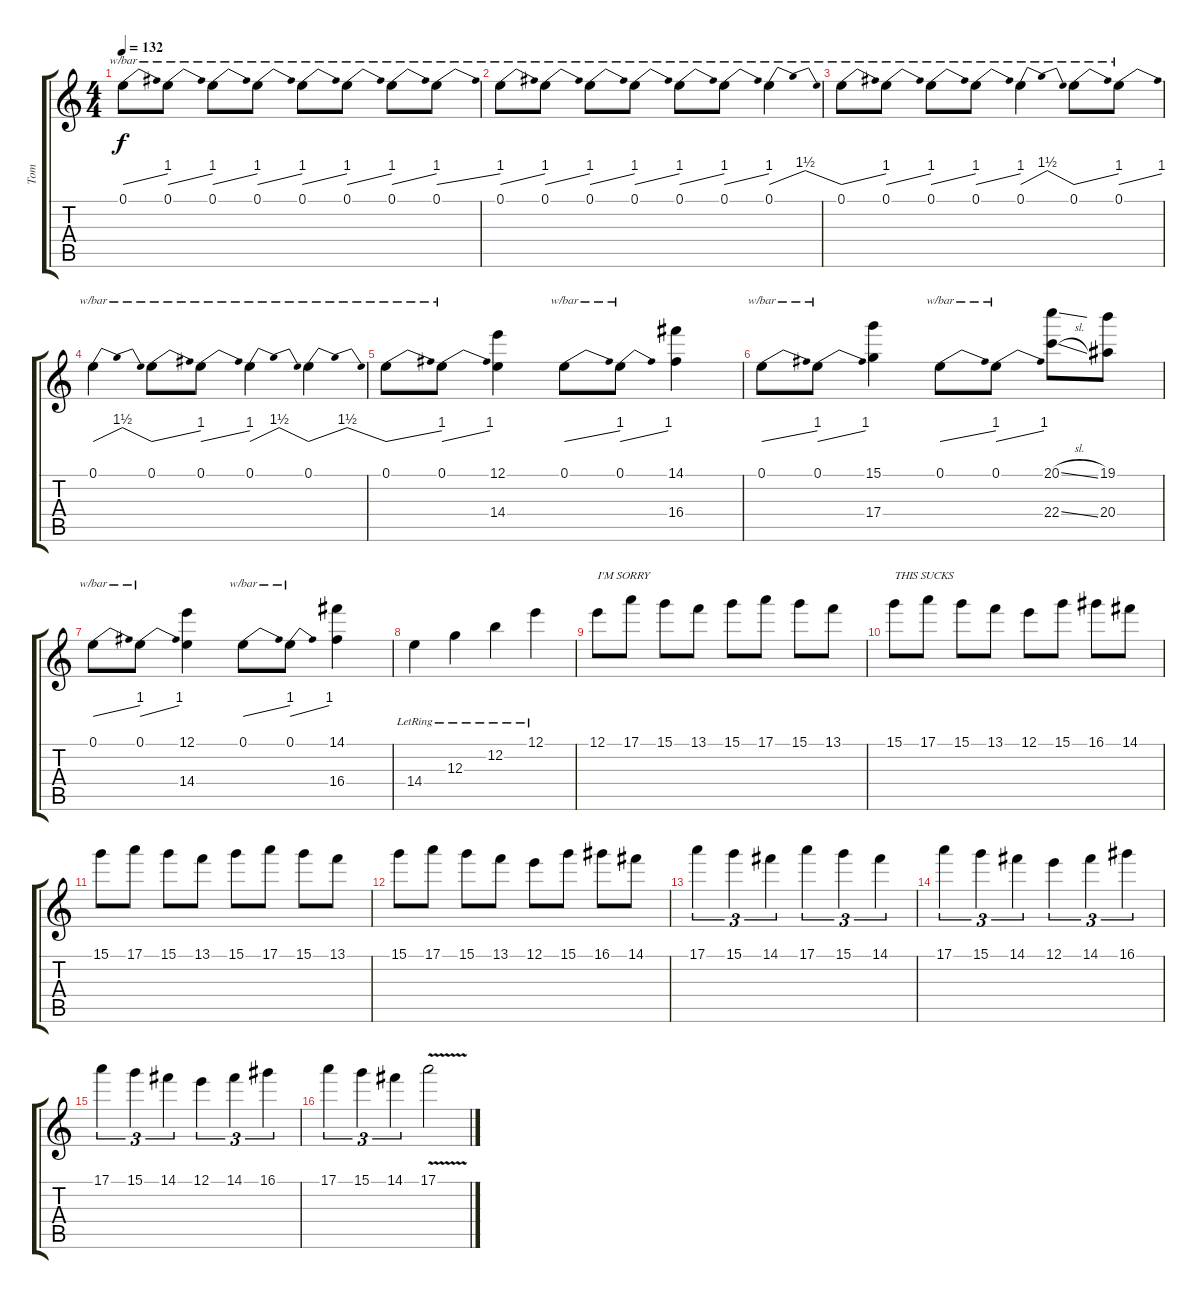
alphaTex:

\track ("Tom" "Tom") {instrument distortionguitar}
\staff {score tabs}
\tuning (E4 B3 G3 D3 A2 B1) {hide}
\ts (4 4)
\tempo 132
\clef g2
\ks c
0.1.8{tbe (dive default 0 0 60 4) dy f} 0.1.8{tbe (dive default 0 0 60 4)} 0.1.8{tbe (dive default 0 0 60 4)} 0.1.8{tbe (dive default 0 0 60 4)} 0.1.8{tbe (dive default 0 0 60 4)} 0.1.8{tbe (dive default 0 0 60 4)} 0.1.8{tbe (dive default 0 0 60 4)} 0.1.8{tbe (dive default 0 0 60 4)} |
0.1.8{tbe (dive default 0 0 60 4)} 0.1.8{tbe (dive default 0 0 60 4)} 0.1.8{tbe (dive default 0 0 60 4)} 0.1.8{tbe (dive default 0 0 60 4)} 0.1.8{tbe (dive default 0 0 60 4)} 0.1.8{tbe (dive default 0 0 60 4)} 0.1.4{tbe (dip default 0 0 30 6 60 0)} |
0.1.8{tbe (dive default 0 0 60 4)} 0.1.8{tbe (dive default 0 0 60 4)} 0.1.8{tbe (dive default 0 0 60 4)} 0.1.8{tbe (dive default 0 0 60 4)} 0.1.4{tbe (dip default 0 0 30 6 60 0)} 0.1.8{tbe (dive default 0 0 60 4)} 0.1.8{tbe (dive default 0 0 60 4)} |
0.1.4{tbe (dip default 0 0 30 6 60 0)} 0.1.8{tbe (dive default 0 0 60 4)} 0.1.8{tbe (dive default 0 0 60 4)} 0.1.4{tbe (dip default 0 0 30 6 60 0)} 0.1.4{tbe (dip default 0 0 30 6 60 0)} |
0.1.8{tbe (dive default 0 0 60 4)} 0.1.8{tbe (dive default 0 0 60 4)} (12.1 14.4).4 0.1.8{tbe (dive default 0 0 60 4)} 0.1.8{tbe (dive default 0 0 60 4)} (14.1 16.4).4 |
0.1.8{tbe (dive default 0 0 60 4)} 0.1.8{tbe (dive default 0 0 60 4)} (15.1 17.4).4 0.1.8{tbe (dive default 0 0 60 4)} 0.1.8{tbe (dive default 0 0 60 4)} (20.1{sl} 22.4{sl}).8 (19.1 20.4).8 |
0.1.8{tbe (dive default 0 0 60 4)} 0.1.8{tbe (dive default 0 0 60 4)} (12.1 14.4).4 0.1.8{tbe (dive default 0 0 60 4)} 0.1.8{tbe (dive default 0 0 60 4)} (14.1 16.4).4 |
14.4{lr}.4 12.3{lr}.4 12.2{lr}.4 12.1{lr}.4 |
12.1.8{txt "I'M SORRY"} 17.1.8 15.1.8 13.1.8 15.1.8 17.1.8 15.1.8 13.1.8 |
15.1.8{txt "THIS SUCKS"} 17.1.8 15.1.8 13.1.8 12.1.8 15.1.8 16.1.8 14.1.8 |
15.1.8 17.1.8 15.1.8 13.1.8 15.1.8 17.1.8 15.1.8 13.1.8 |
15.1.8 17.1.8 15.1.8 13.1.8 12.1.8 15.1.8 16.1.8 14.1.8 |
17.1.4{tu (3 2)} 15.1.4{tu (3 2)} 14.1.4{tu (3 2)} 17.1.4{tu (3 2)} 15.1.4{tu (3 2)} 14.1.4{tu (3 2)} |
17.1.4{tu (3 2)} 15.1.4{tu (3 2)} 14.1.4{tu (3 2)} 12.1.4{tu (3 2)} 14.1.4{tu (3 2)} 16.1.4{tu (3 2)} |
17.1.4{tu (3 2)} 15.1.4{tu (3 2)} 14.1.4{tu (3 2)} 12.1.4{tu (3 2)} 14.1.4{tu (3 2)} 16.1.4{tu (3 2)} |
17.1.4{tu (3 2)} 15.1.4{tu (3 2)} 14.1.4{tu (3 2)} 17.1{v}.2
